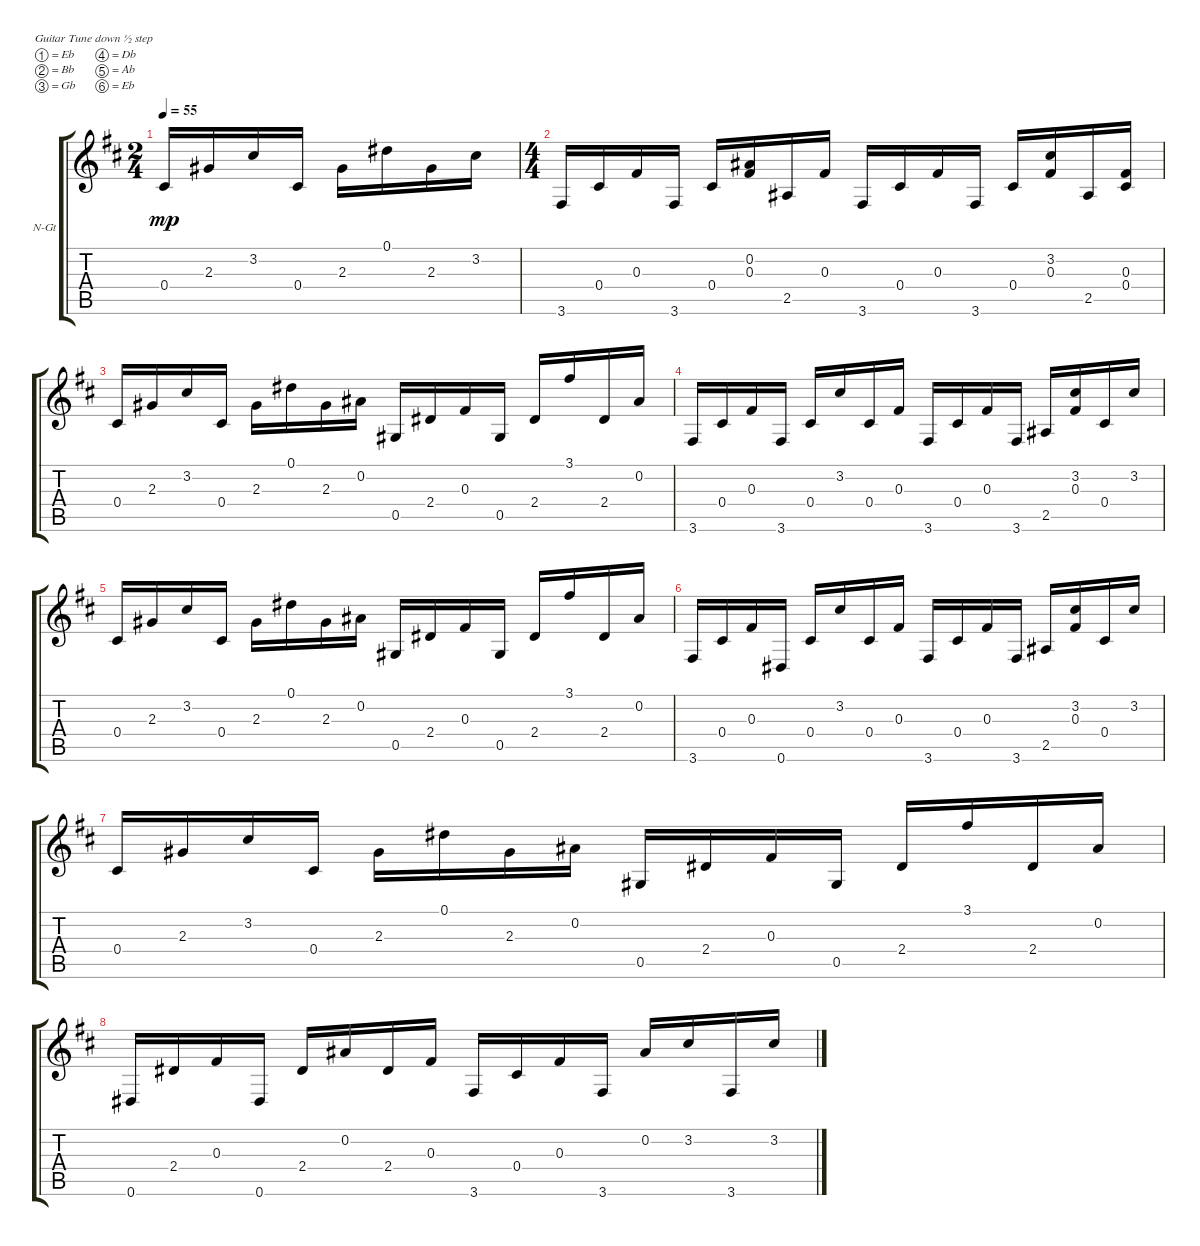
\defaultSystemsLayout 4
\bracketExtendMode groupsimilarinstruments
\firstSystemTrackNameOrientation horizontal
\otherSystemsTrackNameOrientation horizontal
\track ("Nylon Guitar" "N-Gt") {instrument acousticguitarnylon}
\staff {score tabs}
\tuning (Eb4 Bb3 Gb3 Db3 Ab2 Eb2)
\ts (2 4)
\tempo 55
\clef g2
\ks d
0.4.16{dy mp} 2.3.16 3.2.16 0.4.16 2.3.16 0.1.16 2.3.16 3.2.16 |
\ts (4 4)
3.6.16 0.4.16 0.3.16 3.6.16 0.4.16 (0.3 0.2).16 2.5.16 0.3.16 3.6.16 0.4.16 0.3.16 3.6.16 0.4.16 (0.3 3.2).16 2.5.16 (0.4 0.3).16 |
0.4.16 2.3.16 3.2.16 0.4.16 2.3.16 0.1.16 2.3.16 0.2.16 0.5.16 2.4.16 0.3.16 0.5.16 2.4.16 3.1.16 2.4.16 0.2.16 |
3.6.16 0.4.16 0.3.16 3.6.16 0.4.16 3.2.16 0.4.16 0.3.16 3.6.16 0.4.16 0.3.16 3.6.16 2.5.16 (0.3 3.2).16 0.4.16 3.2.16 |
0.4.16 2.3.16 3.2.16 0.4.16 2.3.16 0.1.16 2.3.16 0.2.16 0.5.16 2.4.16 0.3.16 0.5.16 2.4.16 3.1.16 2.4.16 0.2.16 |
3.6.16 0.4.16 0.3.16 0.6.16 0.4.16 3.2.16 0.4.16 0.3.16 3.6.16 0.4.16 0.3.16 3.6.16 2.5.16 (0.3 3.2).16 0.4.16 3.2.16 |
0.4.16 2.3.16 3.2.16 0.4.16 2.3.16 0.1.16 2.3.16 0.2.16 0.5.16 2.4.16 0.3.16 0.5.16 2.4.16 3.1.16 2.4.16 0.2.16 |
0.6.16 2.4.16 0.3.16 0.6.16 2.4.16 0.2.16 2.4.16 0.3.16 3.6.16 0.4.16 0.3.16 3.6.16 0.2.16 3.2.16 3.6.16 3.2.16
